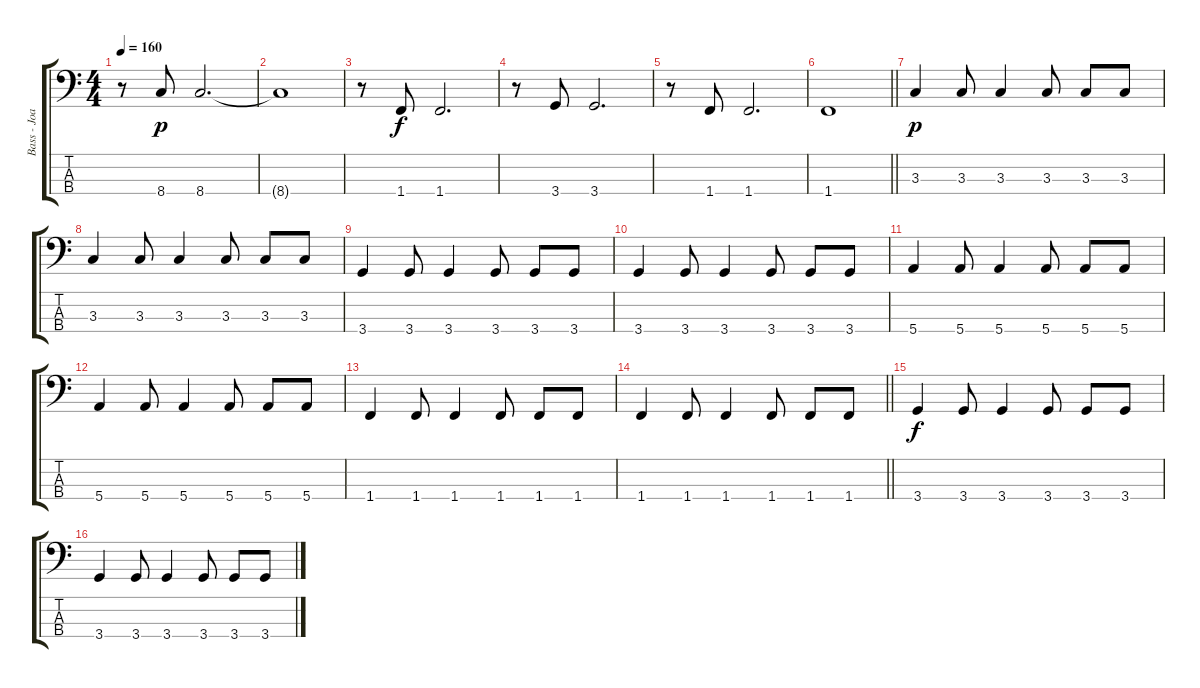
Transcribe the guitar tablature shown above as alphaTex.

\track ("Bass - Joaquín Cardiel" "Bass - Joa") {instrument electricbassfinger}
\staff {score tabs}
\tuning (G2 D2 A1 E1) {hide}
\ts (4 4)
\tempo 160
\clef f4
\ks c
r.8{dy p} 8.4.8 8.4.2{d} |
8.4{t}.1 |
r.8 1.4.8{dy f} 1.4.2{d} |
r.8 3.4.8 3.4.2{d} |
r.8 1.4.8 1.4.2{d} |
\barLineRight lightlight
1.4.1 |
3.3.4{dy p} 3.3.8 3.3.4 3.3.8 3.3.8 3.3.8 |
3.3.4 3.3.8 3.3.4 3.3.8 3.3.8 3.3.8 |
3.4.4 3.4.8 3.4.4 3.4.8 3.4.8 3.4.8 |
3.4.4 3.4.8 3.4.4 3.4.8 3.4.8 3.4.8 |
5.4.4 5.4.8 5.4.4 5.4.8 5.4.8 5.4.8 |
5.4.4 5.4.8 5.4.4 5.4.8 5.4.8 5.4.8 |
1.4.4 1.4.8 1.4.4 1.4.8 1.4.8 1.4.8 |
\barLineRight lightlight
1.4.4 1.4.8 1.4.4 1.4.8 1.4.8 1.4.8 |
3.4.4{dy f} 3.4.8 3.4.4 3.4.8 3.4.8 3.4.8 |
3.4.4 3.4.8 3.4.4 3.4.8 3.4.8 3.4.8
